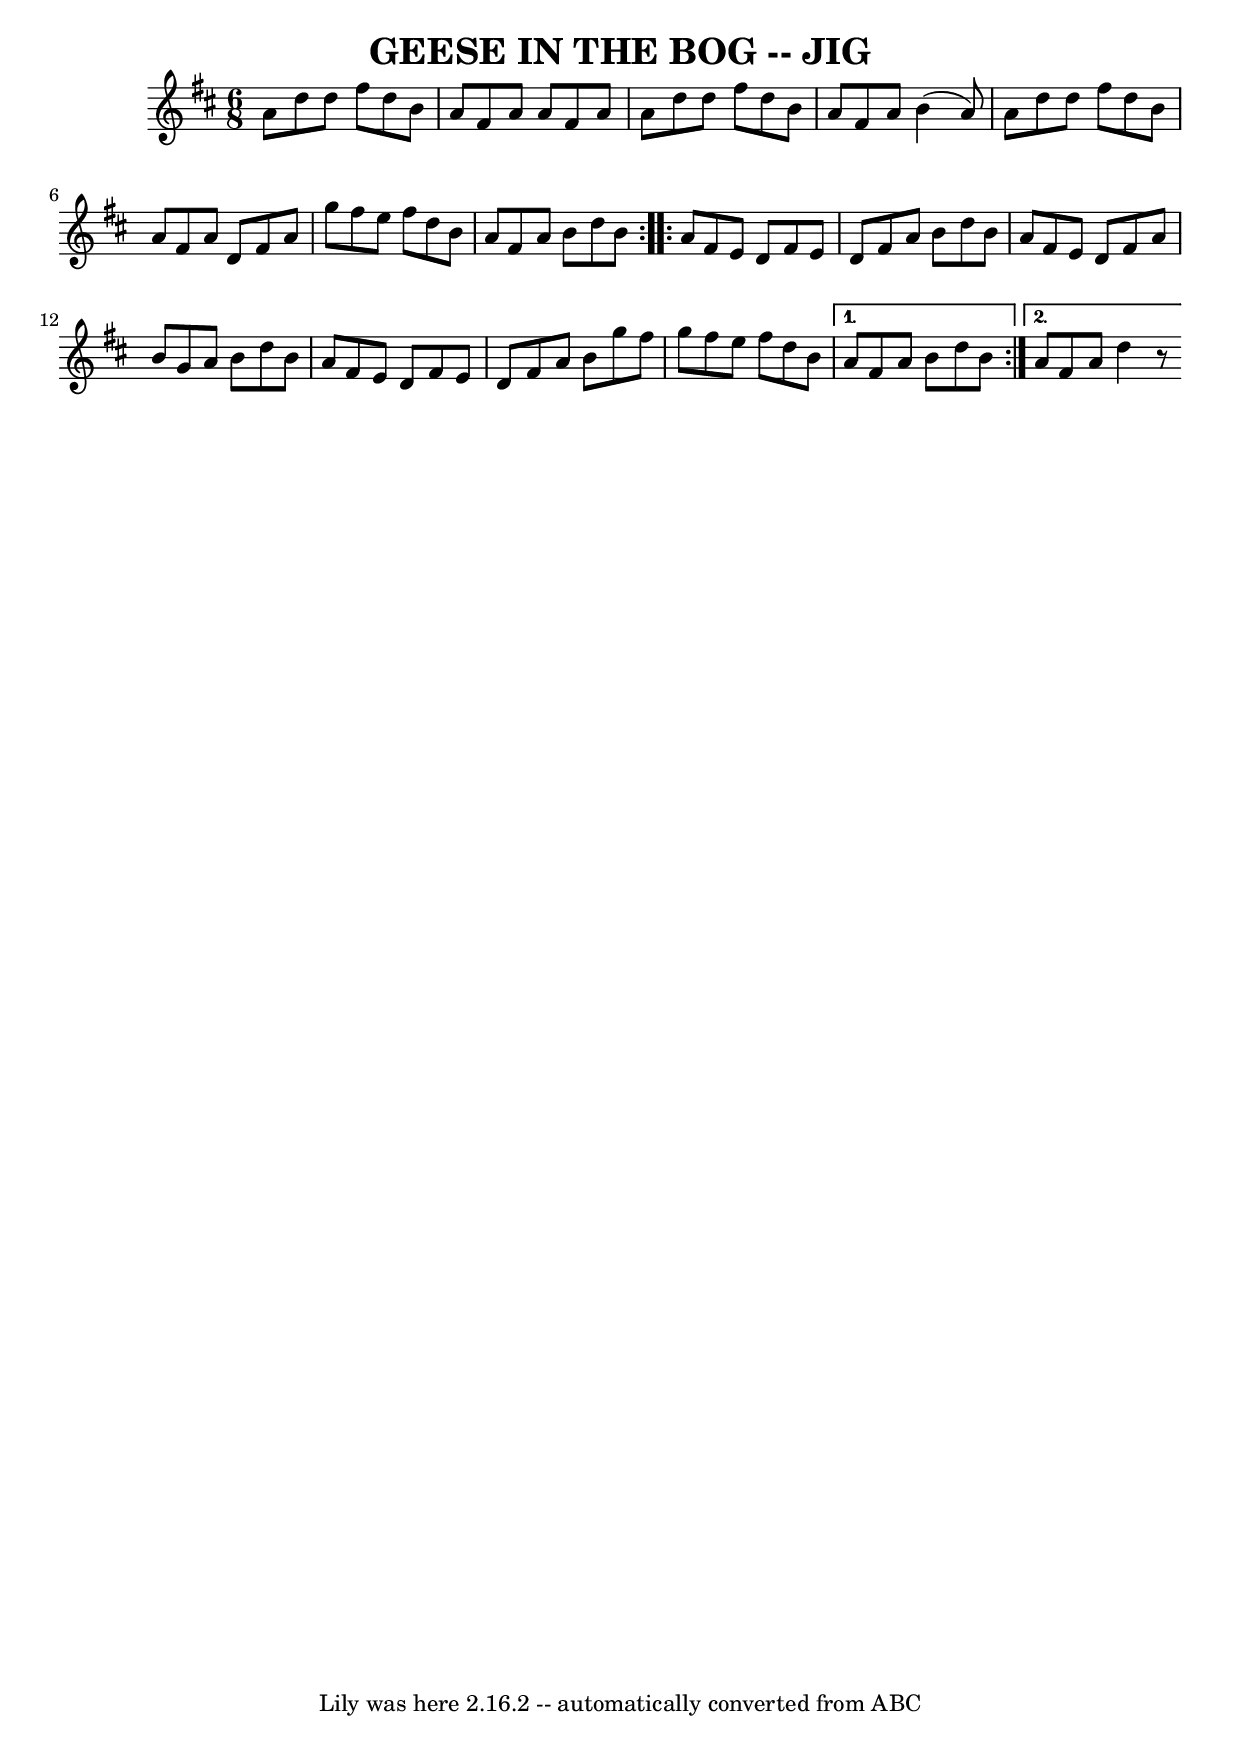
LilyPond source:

\version "2.16.2"
\include "Mammoth.ily"
\header {
  %% book = "Ryan's Mammoth Collection of Fiddle Tunes"
 crossRefNumber = "1"
 footnotes = ""
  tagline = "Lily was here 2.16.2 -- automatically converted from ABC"
  title = "GEESE IN THE BOG -- JIG"

}
voicedefault =  {



  \repeat volta 2 {

    \time 6/8 
    \key d \major a'8 d''8 d''8 fs''8 d''8 b'8      |
 a'8 fs'8 a'8 a'8 fs'8 a'8    |
 a'8 d''8 d''8 fs''8 d''8 b'8     |
 a'8 fs'8 a'8 b'4 ( a'8)        |
 a'8 d''8 d''8 fs''8 d''8 b'8     |
 a'8 fs'8 a'8 d'8 fs'8 a'8    |
 g''8 fs''8 e''8 fs''8 d''8 b'8     |
 a'8 fs'8 a'8    
 b'8 d''8 b'8    
  }     
  \repeat volta 2 {
 a'8 fs'8 e'8 d'8 fs'8 e'8     |
 d'8 fs'8 a'8 b'8 d''8 b'8     |
 a'8 fs'8 e'8 d'8 fs'8 a'8    |
 b'8 g'8 a'8 b'8 d''8 b'8         |
 a'8 fs'8 e'8 d'8 fs'8 e'8     |
 d'8 fs'8 a'8 b'8 g''8 fs''8     |
 g''8 fs''8 e''8 fs''8 d''8 b'8    
  } \alternative{{  
 a'8 fs'8 a'8 b'8 d''8 b'8    
  } { a'8 fs'8 a'8 d''4        r8   \bar " |."   
    }
	       }

}

\score{
  <<

    \context Staff="default"
    {
      \voicedefault 
      
    }

  >>
  \layout {
    
  }
  \midi {
  }

}
